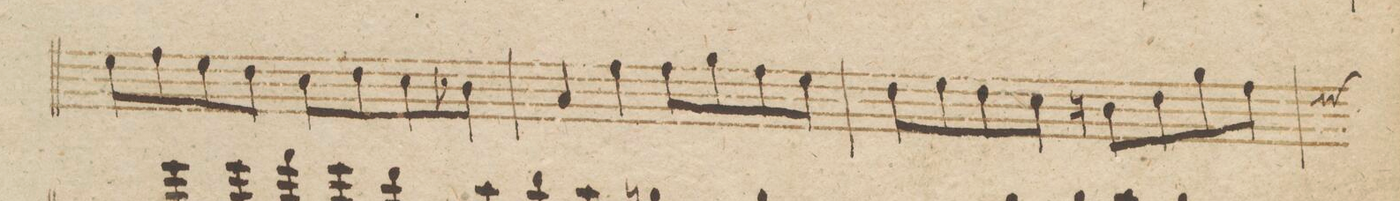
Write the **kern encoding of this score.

**kern	**dynam
*I"Violino 1mo	*
*clefG2	*
*k[b-]	*
*met(c)	*
*M4/4	*
8ee\L	.
8ff\	.
8ee\	.
8dd\J	.
8cc\L	.
8dd\	.
8cc\	.
8b-X\J	.
=189	=189
4a/	.
4ff\	.
8ff\L	.
8gg\	.
8ff\	.
8ee\J	.
=190	=190
8dd\L	.
8ee\	.
8dd\	.
8cc\J	.
8bn\L	.
8dd\	.
8gg\	.
8ff\J	.
*custos:ee	*
=191	=191
*-	*-
